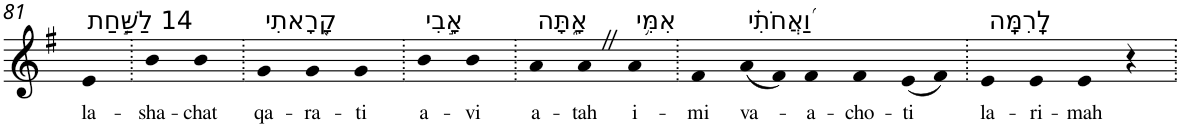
**kern	**text
*part1	*part1
*staff1	*staff1
*I"Piano	*
*I'Pno	*
!!LO:PB:g=z
*clefG2	*
*k[f#]	*
*G:	*
=81	=81
!LO:TX:a:t=14 לַשַּׁ֣חַת	!
!	!LO:LY:b
4e	la-
=82.	=82.
!	!LO:LY:b
4b	-sha-
!	!LO:LY:b
4b	-chat
=83.	=83.
!LO:TX:a:t=קָ֭רָאתִי	!
!	!LO:LY:b
4g	qa-
!	!LO:LY:b
4g	-ra-
!	!LO:LY:b
4g	-ti
=84.	=84.
!LO:TX:a:t=אָ֣בִי	!
!	!LO:LY:b
4b	a-
!	!LO:LY:b
4b	-vi
=85.	=85.
!LO:TX:a:t=אָ֑תָּה	!
!	!LO:LY:b
4a	a-
!	!LO:LY:b
4aZ	-tah
!LO:TX:a:t=אִמִּ֥י	!
!	!LO:LY:b
4a	i-
=86.	=86.
!	!LO:LY:b
4f#	-mi
!LO:TX:a:t=וַ֝אֲחֹתִ֗י	!
!	!LO:LY:b
(8a	va-
8f#)	.
!	!LO:LY:b
4f#	-a-
!	!LO:LY:b
4f#	-cho-
!	!LO:LY:b
(8e	-ti
8f#)	.
=87.	=87.
!LO:TX:a:t=לָֽרִמָּֽה	!
!	!LO:LY:b
4e	la-
!	!LO:LY:b
4e	-ri-
!	!LO:LY:b
4e	-mah
4r	.
=.	=.
*-	*-
